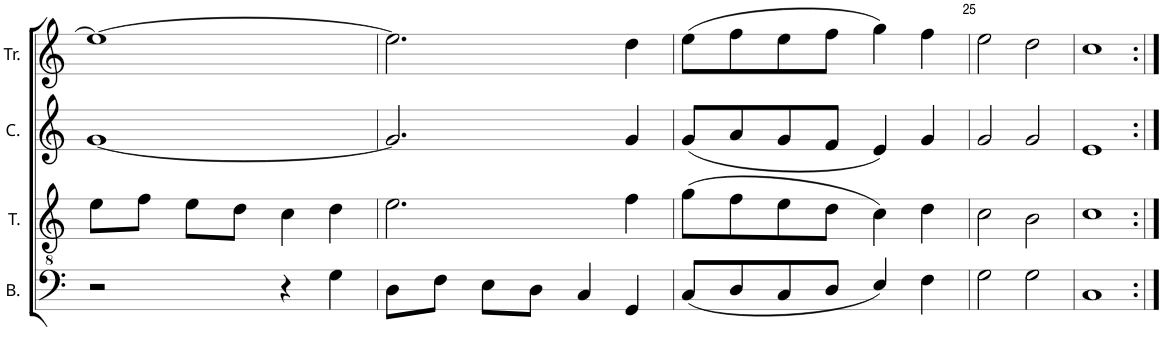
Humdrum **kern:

**kern	**kern	**kern	**kern
*part4	*part3	*part2	*part1
*staff4	*staff3	*staff2	*staff1
*I"B.	*I"T.	*I"C.	*I"Tr.
*I'B.	*I'T.	*I'C.	*I'Tr.
!!LO:PB:g=z
*clefF4	*clefGv2	*clefG2	*clefG2
*k[]	*k[]	*k[]	*k[]
*M2/2	*M2/2	*M2/2	*M2/2
*met(c|)	*met(c|)	*met(c|)	*met(c|)
=22	=22	=22	=22
2r	8e\L	[1g	1ee_
.	8f\J	.	.
.	8e\L	.	.
.	8d\J	.	.
4r	4c\	.	.
4G\	4d\	.	.
=23	=23	=23	=23
8D\L	2.e\	2.g/]	2.ee\]
8F\J	.	.	.
8E\L	.	.	.
8D\J	.	.	.
4C/	.	.	.
4GG/	4f\	4g/	4dd\
=24	=24	=24	=24
(8C/L	(8g\L	(8g/L	(8ee\L
8D/	8f\	8a/	8ff\
8C/	8e\	8g/	8ee\
8D/J	8d\J	8f/J	8ff\J
4E/)	4c\)	4e/)	4gg\)
4F\	4d\	4g/	4ff\
=25	=25	=25	=25
2G\	2c\	2g/	2ee\
2G\	2B\	2g/	2dd\
=26	=26	=26	=26
1C	1c	1e	1cc
=:|!	=:|!	=:|!	=:|!
*-	*-	*-	*-
